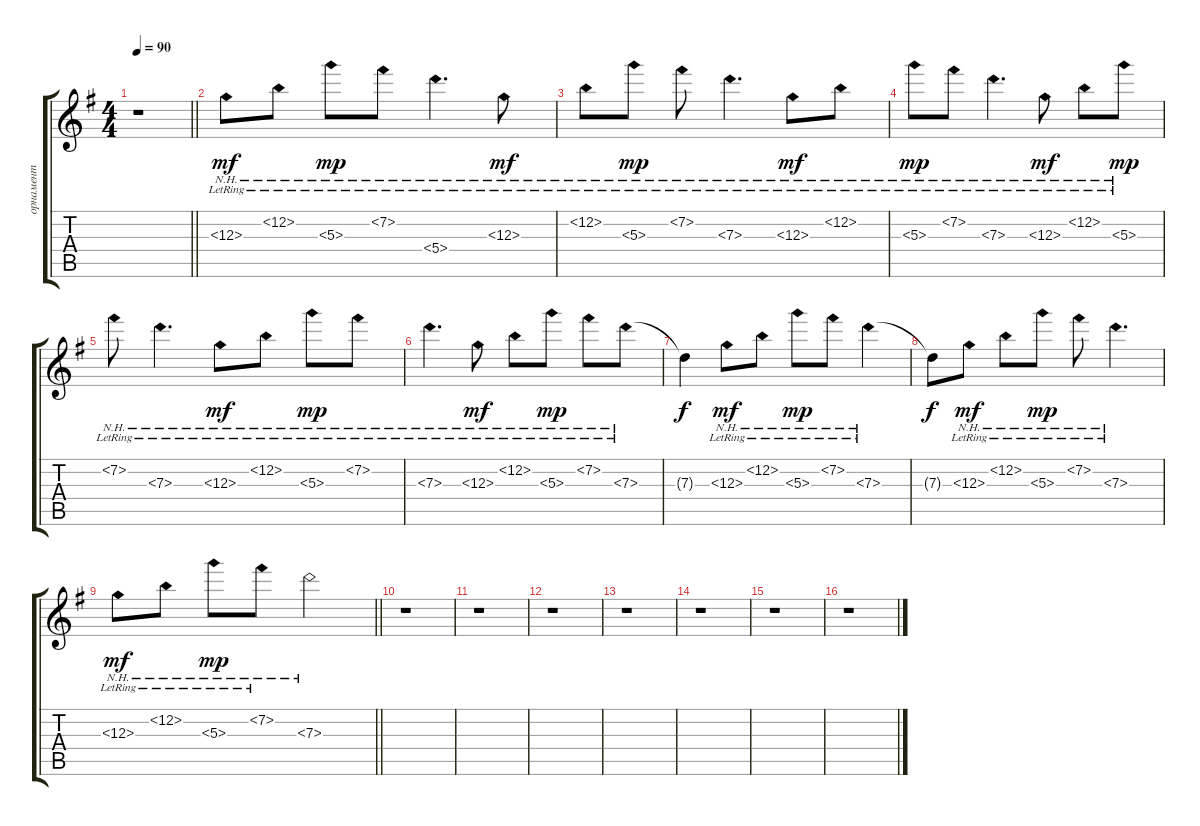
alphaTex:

\track ("орнамент" "орнамент") {instrument acousticguitarnylon}
\staff {score tabs}
\tuning (E4 B3 G3 D3 A2 E2) {hide}
\ts (4 4)
\tempo 90
\clef g2
\barLineRight lightlight
\ks eminor
r.1{dy mf} |
\section ("" "")
12.3{nh lr}.8 12.2{nh lr}.8 5.3{nh lr}.8{dy mp} 7.2{nh lr}.8 5.4{nh lr}.4{d} 12.3{nh lr}.8{dy mf} |
12.2{nh lr}.8 5.3{nh lr}.8{dy mp} 7.2{nh lr}.8 7.3{nh lr}.4{d} 12.3{nh lr}.8{dy mf} 12.2{nh lr}.8 |
5.3{nh lr}.8{dy mp} 7.2{nh lr}.8 7.3{nh lr}.4{d} 12.3{nh lr}.8{dy mf} 12.2{nh lr}.8 5.3{nh lr}.8{dy mp} |
7.2{nh lr}.8 7.3{nh lr}.4{d} 12.3{nh lr}.8{dy mf} 12.2{nh lr}.8 5.3{nh lr}.8{dy mp} 7.2{nh lr}.8 |
7.3{nh lr}.4{d} 12.3{nh lr}.8{dy mf} 12.2{nh lr}.8 5.3{nh lr}.8{dy mp} 7.2{nh lr}.8 7.3{nh lr}.8 |
7.3{t}.4{dy f} 12.3{nh lr}.8{dy mf} 12.2{nh lr}.8 5.3{nh lr}.8{dy mp} 7.2{nh lr}.8 7.3{nh lr}.4 |
7.3{t}.8{dy f} 12.3{nh lr}.8{dy mf} 12.2{nh lr}.8 5.3{nh lr}.8{dy mp} 7.2{nh lr}.8 7.3{nh lr}.4{d} |
\barLineRight lightlight
12.3{nh lr}.8{dy mf} 12.2{nh lr}.8 5.3{nh lr}.8{dy mp} 7.2{nh lr}.8 7.3{nh}.2 |
\section ("" "")
r.1 |
r.1 |
r.1 |
r.1 |
r.1 |
r.1 |
r.1
